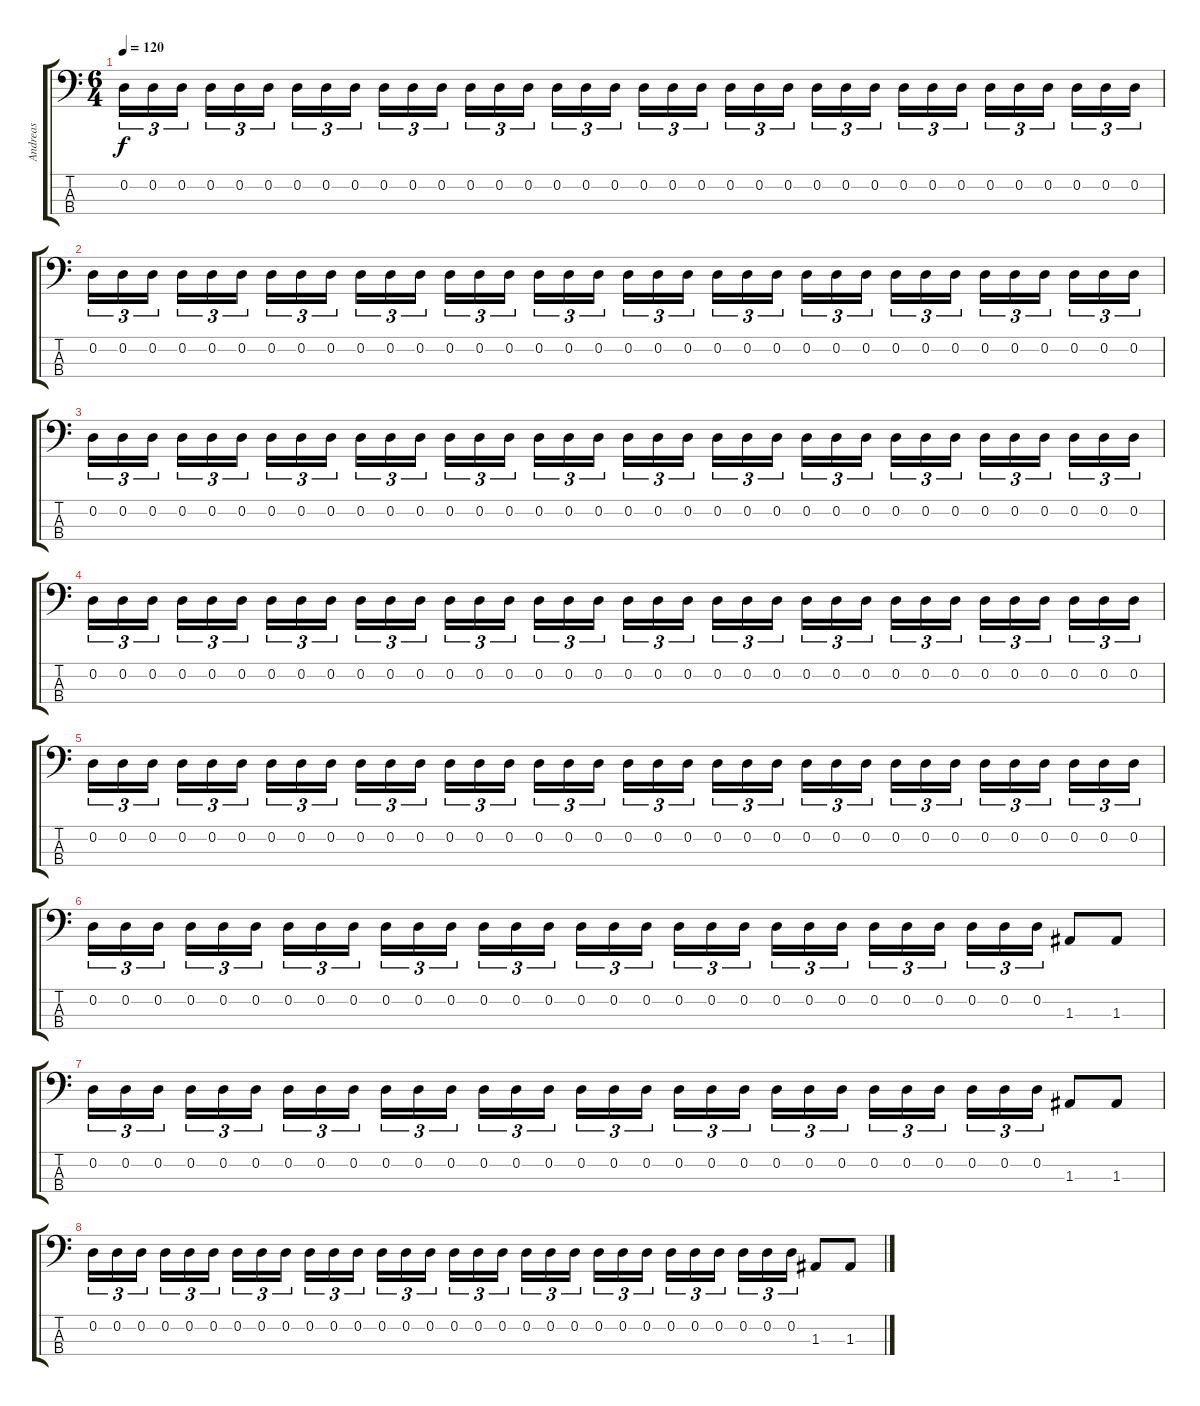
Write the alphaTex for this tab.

\track ("Andreas" "Andreas") {instrument electricbasspick}
\staff {score tabs}
\tuning (G2 D2 A1 E1) {hide}
\ts (6 4)
\tempo 120
\clef f4
\ks c
0.2.16{tu (3 2) dy f instrument electricbasspick} 0.2.16{tu (3 2)} 0.2.16{tu (3 2)} 0.2.16{tu (3 2)} 0.2.16{tu (3 2)} 0.2.16{tu (3 2)} 0.2.16{tu (3 2)} 0.2.16{tu (3 2)} 0.2.16{tu (3 2)} 0.2.16{tu (3 2)} 0.2.16{tu (3 2)} 0.2.16{tu (3 2)} 0.2.16{tu (3 2)} 0.2.16{tu (3 2)} 0.2.16{tu (3 2)} 0.2.16{tu (3 2)} 0.2.16{tu (3 2)} 0.2.16{tu (3 2)} 0.2.16{tu (3 2)} 0.2.16{tu (3 2)} 0.2.16{tu (3 2)} 0.2.16{tu (3 2)} 0.2.16{tu (3 2)} 0.2.16{tu (3 2)} 0.2.16{tu (3 2)} 0.2.16{tu (3 2)} 0.2.16{tu (3 2)} 0.2.16{tu (3 2)} 0.2.16{tu (3 2)} 0.2.16{tu (3 2)} 0.2.16{tu (3 2)} 0.2.16{tu (3 2)} 0.2.16{tu (3 2)} 0.2.16{tu (3 2)} 0.2.16{tu (3 2)} 0.2.16{tu (3 2)} |
0.2.16{tu (3 2)} 0.2.16{tu (3 2)} 0.2.16{tu (3 2)} 0.2.16{tu (3 2)} 0.2.16{tu (3 2)} 0.2.16{tu (3 2)} 0.2.16{tu (3 2)} 0.2.16{tu (3 2)} 0.2.16{tu (3 2)} 0.2.16{tu (3 2)} 0.2.16{tu (3 2)} 0.2.16{tu (3 2)} 0.2.16{tu (3 2)} 0.2.16{tu (3 2)} 0.2.16{tu (3 2)} 0.2.16{tu (3 2)} 0.2.16{tu (3 2)} 0.2.16{tu (3 2)} 0.2.16{tu (3 2)} 0.2.16{tu (3 2)} 0.2.16{tu (3 2)} 0.2.16{tu (3 2)} 0.2.16{tu (3 2)} 0.2.16{tu (3 2)} 0.2.16{tu (3 2)} 0.2.16{tu (3 2)} 0.2.16{tu (3 2)} 0.2.16{tu (3 2)} 0.2.16{tu (3 2)} 0.2.16{tu (3 2)} 0.2.16{tu (3 2)} 0.2.16{tu (3 2)} 0.2.16{tu (3 2)} 0.2.16{tu (3 2)} 0.2.16{tu (3 2)} 0.2.16{tu (3 2)} |
0.2.16{tu (3 2)} 0.2.16{tu (3 2)} 0.2.16{tu (3 2)} 0.2.16{tu (3 2)} 0.2.16{tu (3 2)} 0.2.16{tu (3 2)} 0.2.16{tu (3 2)} 0.2.16{tu (3 2)} 0.2.16{tu (3 2)} 0.2.16{tu (3 2)} 0.2.16{tu (3 2)} 0.2.16{tu (3 2)} 0.2.16{tu (3 2)} 0.2.16{tu (3 2)} 0.2.16{tu (3 2)} 0.2.16{tu (3 2)} 0.2.16{tu (3 2)} 0.2.16{tu (3 2)} 0.2.16{tu (3 2)} 0.2.16{tu (3 2)} 0.2.16{tu (3 2)} 0.2.16{tu (3 2)} 0.2.16{tu (3 2)} 0.2.16{tu (3 2)} 0.2.16{tu (3 2)} 0.2.16{tu (3 2)} 0.2.16{tu (3 2)} 0.2.16{tu (3 2)} 0.2.16{tu (3 2)} 0.2.16{tu (3 2)} 0.2.16{tu (3 2)} 0.2.16{tu (3 2)} 0.2.16{tu (3 2)} 0.2.16{tu (3 2)} 0.2.16{tu (3 2)} 0.2.16{tu (3 2)} |
0.2.16{tu (3 2)} 0.2.16{tu (3 2)} 0.2.16{tu (3 2)} 0.2.16{tu (3 2)} 0.2.16{tu (3 2)} 0.2.16{tu (3 2)} 0.2.16{tu (3 2)} 0.2.16{tu (3 2)} 0.2.16{tu (3 2)} 0.2.16{tu (3 2)} 0.2.16{tu (3 2)} 0.2.16{tu (3 2)} 0.2.16{tu (3 2)} 0.2.16{tu (3 2)} 0.2.16{tu (3 2)} 0.2.16{tu (3 2)} 0.2.16{tu (3 2)} 0.2.16{tu (3 2)} 0.2.16{tu (3 2)} 0.2.16{tu (3 2)} 0.2.16{tu (3 2)} 0.2.16{tu (3 2)} 0.2.16{tu (3 2)} 0.2.16{tu (3 2)} 0.2.16{tu (3 2)} 0.2.16{tu (3 2)} 0.2.16{tu (3 2)} 0.2.16{tu (3 2)} 0.2.16{tu (3 2)} 0.2.16{tu (3 2)} 0.2.16{tu (3 2)} 0.2.16{tu (3 2)} 0.2.16{tu (3 2)} 0.2.16{tu (3 2)} 0.2.16{tu (3 2)} 0.2.16{tu (3 2)} |
0.2.16{tu (3 2)} 0.2.16{tu (3 2)} 0.2.16{tu (3 2)} 0.2.16{tu (3 2)} 0.2.16{tu (3 2)} 0.2.16{tu (3 2)} 0.2.16{tu (3 2)} 0.2.16{tu (3 2)} 0.2.16{tu (3 2)} 0.2.16{tu (3 2)} 0.2.16{tu (3 2)} 0.2.16{tu (3 2)} 0.2.16{tu (3 2)} 0.2.16{tu (3 2)} 0.2.16{tu (3 2)} 0.2.16{tu (3 2)} 0.2.16{tu (3 2)} 0.2.16{tu (3 2)} 0.2.16{tu (3 2)} 0.2.16{tu (3 2)} 0.2.16{tu (3 2)} 0.2.16{tu (3 2)} 0.2.16{tu (3 2)} 0.2.16{tu (3 2)} 0.2.16{tu (3 2)} 0.2.16{tu (3 2)} 0.2.16{tu (3 2)} 0.2.16{tu (3 2)} 0.2.16{tu (3 2)} 0.2.16{tu (3 2)} 0.2.16{tu (3 2)} 0.2.16{tu (3 2)} 0.2.16{tu (3 2)} 0.2.16{tu (3 2)} 0.2.16{tu (3 2)} 0.2.16{tu (3 2)} |
0.2.16{tu (3 2)} 0.2.16{tu (3 2)} 0.2.16{tu (3 2)} 0.2.16{tu (3 2)} 0.2.16{tu (3 2)} 0.2.16{tu (3 2)} 0.2.16{tu (3 2)} 0.2.16{tu (3 2)} 0.2.16{tu (3 2)} 0.2.16{tu (3 2)} 0.2.16{tu (3 2)} 0.2.16{tu (3 2)} 0.2.16{tu (3 2)} 0.2.16{tu (3 2)} 0.2.16{tu (3 2)} 0.2.16{tu (3 2)} 0.2.16{tu (3 2)} 0.2.16{tu (3 2)} 0.2.16{tu (3 2)} 0.2.16{tu (3 2)} 0.2.16{tu (3 2)} 0.2.16{tu (3 2)} 0.2.16{tu (3 2)} 0.2.16{tu (3 2)} 0.2.16{tu (3 2)} 0.2.16{tu (3 2)} 0.2.16{tu (3 2)} 0.2.16{tu (3 2)} 0.2.16{tu (3 2)} 0.2.16{tu (3 2)} 1.3.8 1.3.8 |
0.2.16{tu (3 2)} 0.2.16{tu (3 2)} 0.2.16{tu (3 2)} 0.2.16{tu (3 2)} 0.2.16{tu (3 2)} 0.2.16{tu (3 2)} 0.2.16{tu (3 2)} 0.2.16{tu (3 2)} 0.2.16{tu (3 2)} 0.2.16{tu (3 2)} 0.2.16{tu (3 2)} 0.2.16{tu (3 2)} 0.2.16{tu (3 2)} 0.2.16{tu (3 2)} 0.2.16{tu (3 2)} 0.2.16{tu (3 2)} 0.2.16{tu (3 2)} 0.2.16{tu (3 2)} 0.2.16{tu (3 2)} 0.2.16{tu (3 2)} 0.2.16{tu (3 2)} 0.2.16{tu (3 2)} 0.2.16{tu (3 2)} 0.2.16{tu (3 2)} 0.2.16{tu (3 2)} 0.2.16{tu (3 2)} 0.2.16{tu (3 2)} 0.2.16{tu (3 2)} 0.2.16{tu (3 2)} 0.2.16{tu (3 2)} 1.3.8 1.3.8 |
0.2.16{tu (3 2)} 0.2.16{tu (3 2)} 0.2.16{tu (3 2)} 0.2.16{tu (3 2)} 0.2.16{tu (3 2)} 0.2.16{tu (3 2)} 0.2.16{tu (3 2)} 0.2.16{tu (3 2)} 0.2.16{tu (3 2)} 0.2.16{tu (3 2)} 0.2.16{tu (3 2)} 0.2.16{tu (3 2)} 0.2.16{tu (3 2)} 0.2.16{tu (3 2)} 0.2.16{tu (3 2)} 0.2.16{tu (3 2)} 0.2.16{tu (3 2)} 0.2.16{tu (3 2)} 0.2.16{tu (3 2)} 0.2.16{tu (3 2)} 0.2.16{tu (3 2)} 0.2.16{tu (3 2)} 0.2.16{tu (3 2)} 0.2.16{tu (3 2)} 0.2.16{tu (3 2)} 0.2.16{tu (3 2)} 0.2.16{tu (3 2)} 0.2.16{tu (3 2)} 0.2.16{tu (3 2)} 0.2.16{tu (3 2)} 1.3.8 1.3.8
